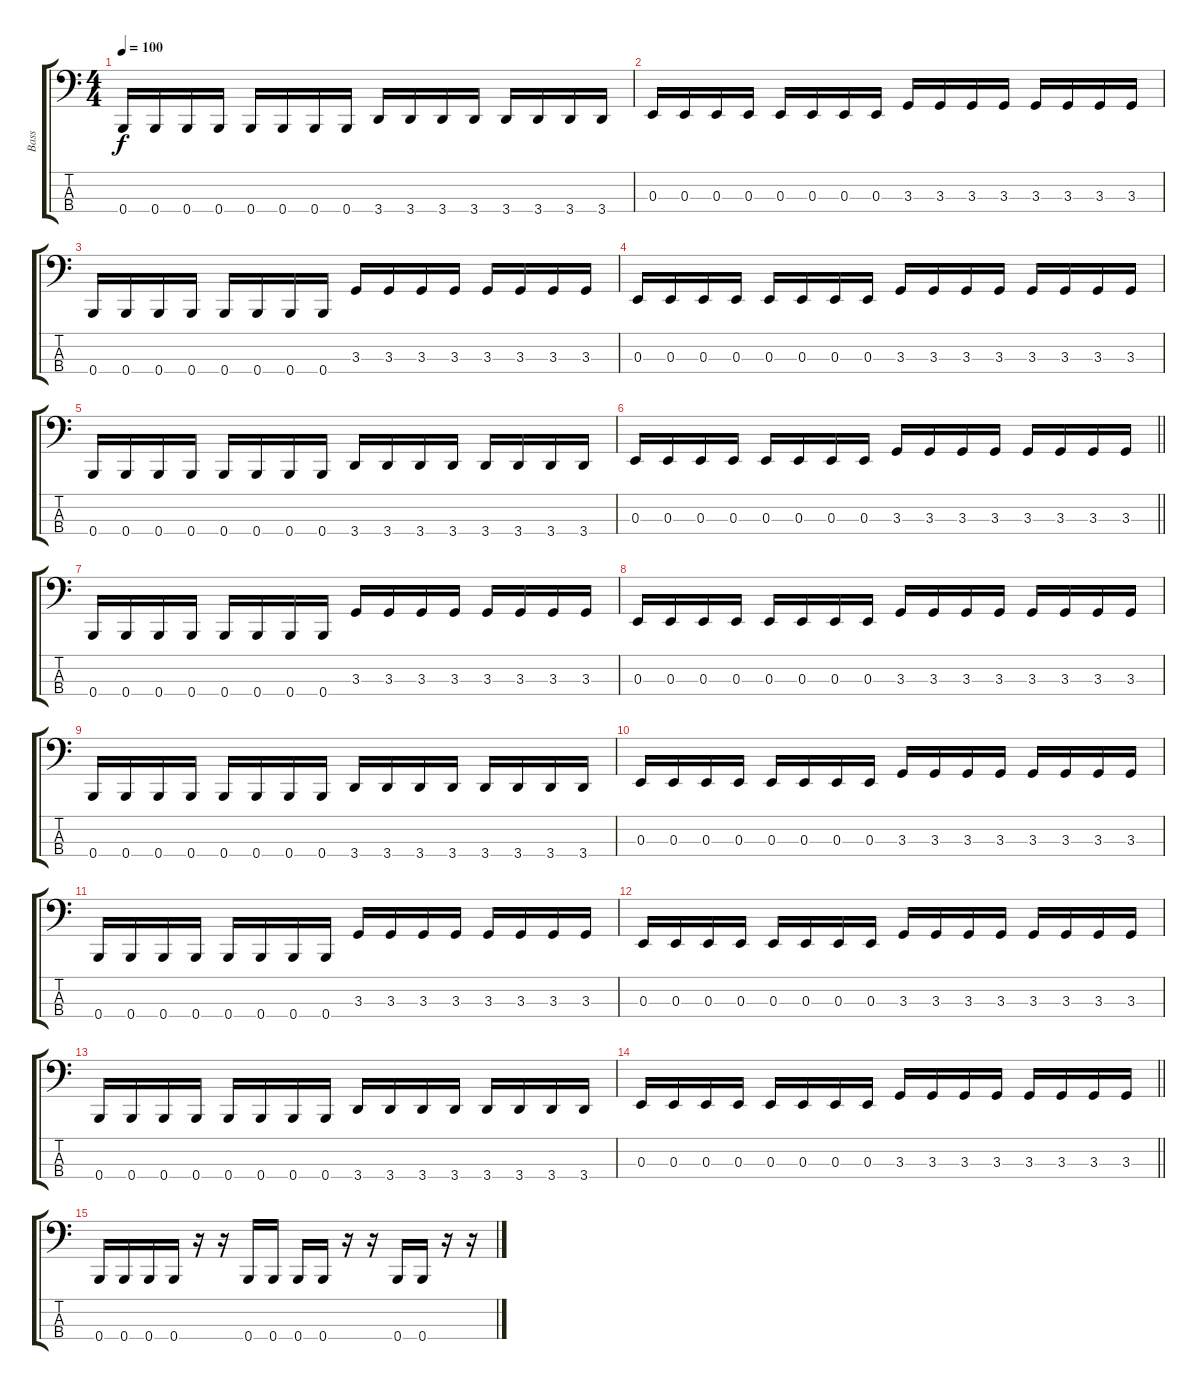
\track ("Bass" "Bass") {instrument electricbasspick}
\staff {score tabs}
\tuning (D2 A1 E1 B0) {hide}
\ts (4 4)
\tempo 100
\clef f4
\ks c
0.4.16{dy f} 0.4.16 0.4.16 0.4.16 0.4.16 0.4.16 0.4.16 0.4.16 3.4.16 3.4.16 3.4.16 3.4.16 3.4.16 3.4.16 3.4.16 3.4.16 |
0.3.16 0.3.16 0.3.16 0.3.16 0.3.16 0.3.16 0.3.16 0.3.16 3.3.16 3.3.16 3.3.16 3.3.16 3.3.16 3.3.16 3.3.16 3.3.16 |
0.4.16 0.4.16 0.4.16 0.4.16 0.4.16 0.4.16 0.4.16 0.4.16 3.3.16 3.3.16 3.3.16 3.3.16 3.3.16 3.3.16 3.3.16 3.3.16 |
0.3.16 0.3.16 0.3.16 0.3.16 0.3.16 0.3.16 0.3.16 0.3.16 3.3.16 3.3.16 3.3.16 3.3.16 3.3.16 3.3.16 3.3.16 3.3.16 |
0.4.16 0.4.16 0.4.16 0.4.16 0.4.16 0.4.16 0.4.16 0.4.16 3.4.16 3.4.16 3.4.16 3.4.16 3.4.16 3.4.16 3.4.16 3.4.16 |
\barLineRight lightlight
0.3.16 0.3.16 0.3.16 0.3.16 0.3.16 0.3.16 0.3.16 0.3.16 3.3.16 3.3.16 3.3.16 3.3.16 3.3.16 3.3.16 3.3.16 3.3.16 |
0.4.16 0.4.16 0.4.16 0.4.16 0.4.16 0.4.16 0.4.16 0.4.16 3.3.16 3.3.16 3.3.16 3.3.16 3.3.16 3.3.16 3.3.16 3.3.16 |
0.3.16 0.3.16 0.3.16 0.3.16 0.3.16 0.3.16 0.3.16 0.3.16 3.3.16 3.3.16 3.3.16 3.3.16 3.3.16 3.3.16 3.3.16 3.3.16 |
0.4.16 0.4.16 0.4.16 0.4.16 0.4.16 0.4.16 0.4.16 0.4.16 3.4.16 3.4.16 3.4.16 3.4.16 3.4.16 3.4.16 3.4.16 3.4.16 |
0.3.16 0.3.16 0.3.16 0.3.16 0.3.16 0.3.16 0.3.16 0.3.16 3.3.16 3.3.16 3.3.16 3.3.16 3.3.16 3.3.16 3.3.16 3.3.16 |
0.4.16 0.4.16 0.4.16 0.4.16 0.4.16 0.4.16 0.4.16 0.4.16 3.3.16 3.3.16 3.3.16 3.3.16 3.3.16 3.3.16 3.3.16 3.3.16 |
0.3.16 0.3.16 0.3.16 0.3.16 0.3.16 0.3.16 0.3.16 0.3.16 3.3.16 3.3.16 3.3.16 3.3.16 3.3.16 3.3.16 3.3.16 3.3.16 |
0.4.16 0.4.16 0.4.16 0.4.16 0.4.16 0.4.16 0.4.16 0.4.16 3.4.16 3.4.16 3.4.16 3.4.16 3.4.16 3.4.16 3.4.16 3.4.16 |
\barLineRight lightlight
0.3.16 0.3.16 0.3.16 0.3.16 0.3.16 0.3.16 0.3.16 0.3.16 3.3.16 3.3.16 3.3.16 3.3.16 3.3.16 3.3.16 3.3.16 3.3.16 |
0.4.16 0.4.16 0.4.16 0.4.16 r.16 r.16 0.4.16 0.4.16 0.4.16 0.4.16 r.16 r.16 0.4.16 0.4.16 r.16 r.16
